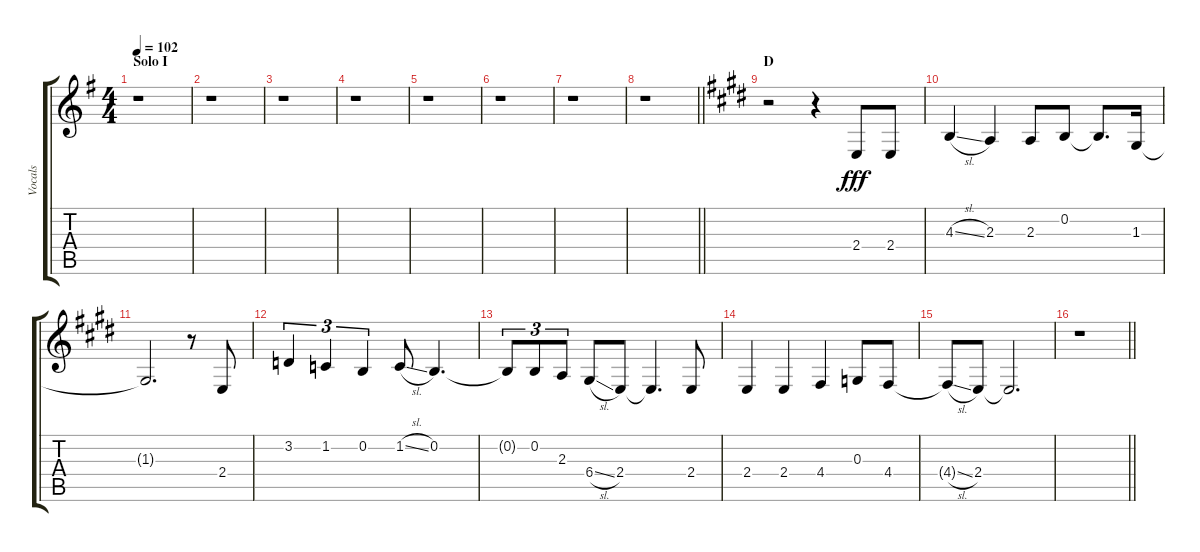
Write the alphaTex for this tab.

\track ("Vocals" "Vocals") {instrument voiceoohs}
\staff {score tabs}
\tuning (E4 B3 G3 D3 A2 E2) {hide}
\ts (4 4)
\section ("" "Solo I")
\tempo 102
\clef g2
\ks g
r.1{dy fff} |
r.1 |
r.1 |
r.1 |
r.1 |
r.1 |
r.1 |
\barLineRight lightlight
r.1 |
\section ("" "D")
\ks e
r.2 r.4 2.4.8 2.4.8 |
4.3{sl}.4 2.3.4 2.3.8 0.2.8 0.2{t}.8{d} 1.3.16 |
1.3{t}.2{d} r.8 2.4.8 |
3.2.4{tu (3 2)} 1.2.4{tu (3 2)} 0.2.4{tu (3 2)} 1.2{sl}.8 0.2.4{d} |
0.2{t}.8{tu (3 2)} 0.2.8{tu (3 2)} 2.3.8{tu (3 2)} 6.4{sl}.8 2.4.8 2.4{t}.4{d} 2.4.8 |
2.4.4 2.4.4 4.4.4 0.3.8 4.4.8 |
4.4{sl t}.8 2.4.8 2.4{t}.2{d} |
\barLineRight lightlight
r.1
